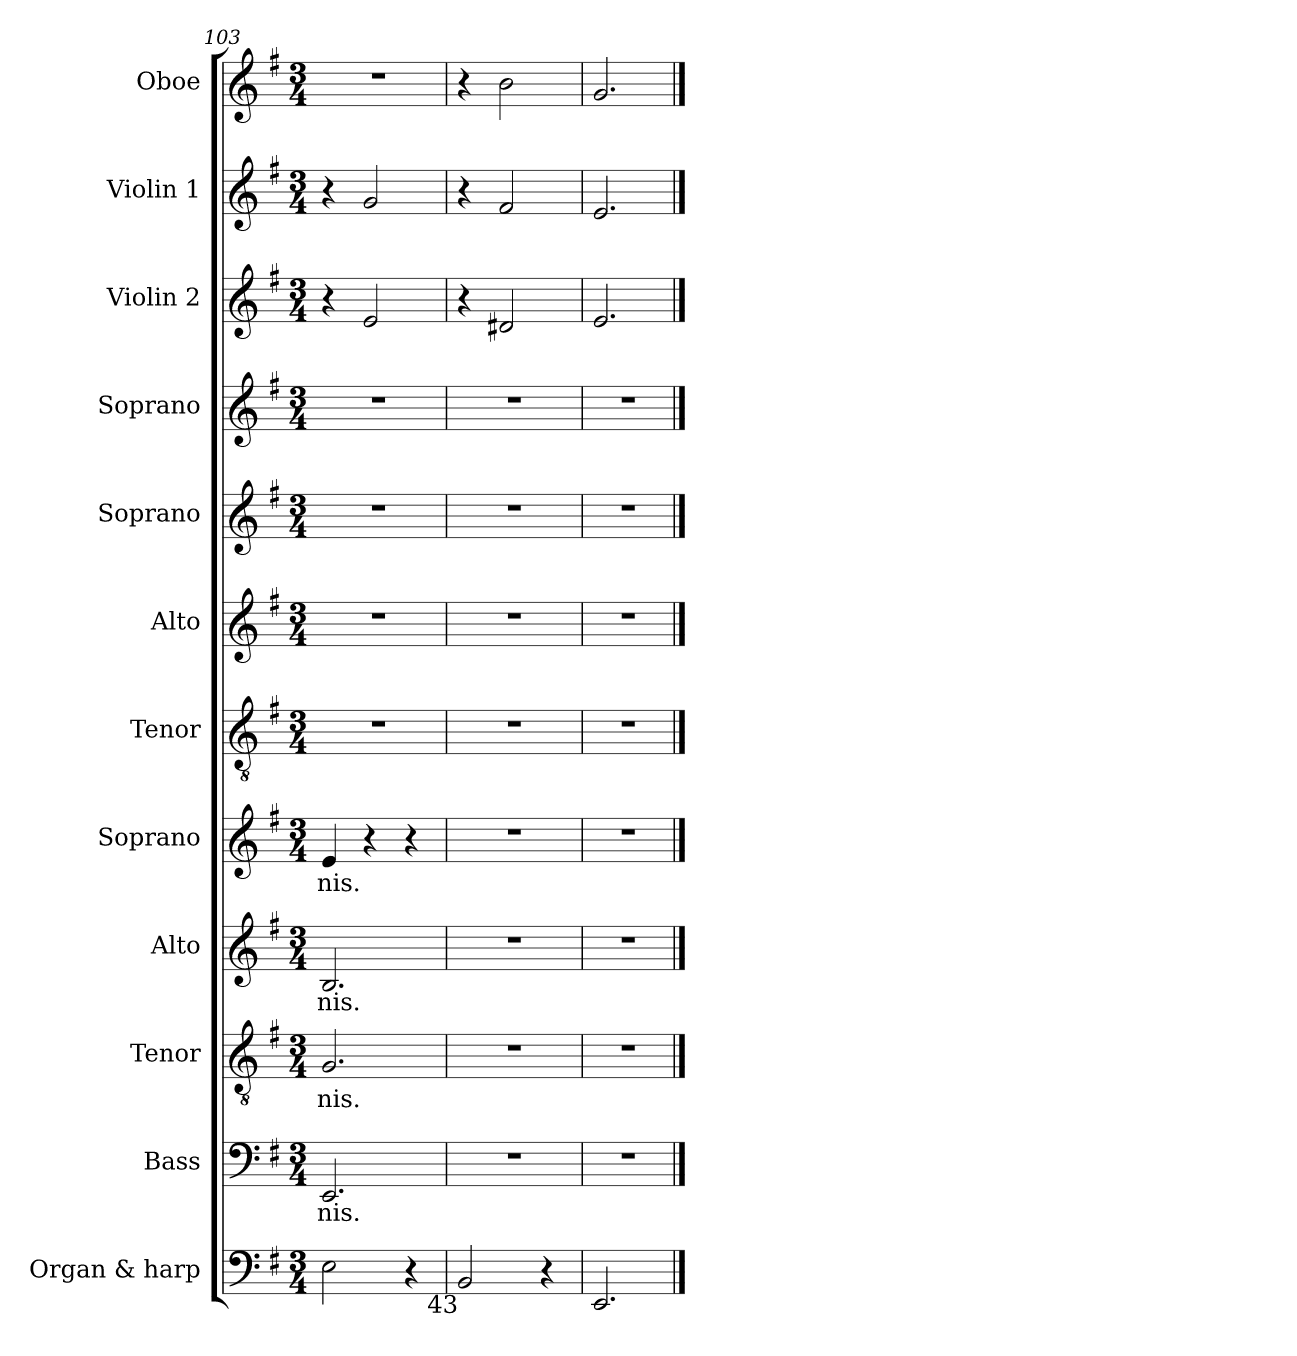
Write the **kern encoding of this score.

**kern	**kern	**text	**kern	**text	**kern	**text	**kern	**text	**kern	**kern	**kern	**kern	**kern	**kern	**kern
*part12	*part11	*part11	*part10	*part10	*part9	*part9	*part8	*part8	*part7	*part6	*part5	*part4	*part3	*part2	*part1
*staff12	*staff11	*staff11	*staff10	*staff10	*staff9	*staff9	*staff8	*staff8	*staff7	*staff6	*staff5	*staff4	*staff3	*staff2	*staff1
*I"Organ & harp	*I"Bass	*	*I"Tenor	*	*I"Alto	*	*I"Soprano	*	*I"Tenor	*I"Alto	*I"Soprano	*I"Soprano	*I"Violin 2	*I"Violin 1	*I"Oboe
*I'Org. & H.	*I'B.	*	*I'T.	*	*I'A.	*	*I'S.	*	*I'T.	*I'A.	*I'S.	*I'S.	*I'Vln. 2	*I'Vln. 1	*I'Ob.
*clefF4	*clefF4	*	*clefGv2	*	*clefG2	*	*clefG2	*	*clefGv2	*clefG2	*clefG2	*clefG2	*clefG2	*clefG2	*clefG2
*	*	*	*ITrd7c12	*	*	*	*	*	*ITrd7c12	*	*	*	*	*	*
*k[f#]	*k[f#]	*	*k[f#]	*	*k[f#]	*	*k[f#]	*	*k[f#]	*k[f#]	*k[f#]	*k[f#]	*k[f#]	*k[f#]	*k[f#]
*G:	*G:	*	*G:	*	*G:	*	*G:	*	*G:	*G:	*G:	*G:	*G:	*G:	*G:
*M3/4	*M3/4	*	*M3/4	*	*M3/4	*	*M3/4	*	*M3/4	*M3/4	*M3/4	*M3/4	*M3/4	*M3/4	*M3/4
=103	=103	=103	=103	=103	=103	=103	=103	=103	=103	=103	=103	=103	=103	=103	=103
!	!	!LO:LY:b:color=#000000	!	!	!	!	!	!	!	!	!	!	!	!	!
!	!	!	!	!LO:LY:b:color=#000000	!	!	!	!	!	!	!	!	!	!	!
!	!	!	!	!	!	!LO:LY:b:color=#000000	!	!	!	!	!	!	!	!	!
!	!	!	!	!	!	!	!	!LO:LY:b:color=#000000	!LO:N:vis=1	!LO:N:vis=1	!LO:N:vis=1	!LO:N:vis=1	!	!	!LO:N:vis=1
2Ei\	2.EEi/	-nis.	2.GGi/	-nis.	2.Bi/	-nis.	4ei/	-nis.	2.r	2.r	2.r	2.r	4r	4r	2.r
.	.	.	.	.	.	.	4r	.	.	.	.	.	2ei/	2gi/	.
4r	.	.	.	.	.	.	4r	.	.	.	.	.	.	.	.
=104	=104	=104	=104	=104	=104	=104	=104	=104	=104	=104	=104	=104	=104	=104	=104
!LO:TX:b:rj:t=43	!	!	!	!	!	!	!	!	!	!	!	!	!	!	!
!	!LO:N:vis=1	!	!LO:N:vis=1	!	!LO:N:vis=1	!	!LO:N:vis=1	!	!LO:N:vis=1	!LO:N:vis=1	!LO:N:vis=1	!LO:N:vis=1	!	!	!
2BBi/	2.r	.	2.r	.	2.r	.	2.r	.	2.r	2.r	2.r	2.r	4r	4r	4r
.	.	.	.	.	.	.	.	.	.	.	.	.	2d#Xi/	2f#i/	2bi\
4r	.	.	.	.	.	.	.	.	.	.	.	.	.	.	.
=105	=105	=105	=105	=105	=105	=105	=105	=105	=105	=105	=105	=105	=105	=105	=105
!	!LO:N:vis=1	!	!LO:N:vis=1	!	!LO:N:vis=1	!	!LO:N:vis=1	!	!LO:N:vis=1	!LO:N:vis=1	!LO:N:vis=1	!LO:N:vis=1	!	!	!
2.EEi/	2.r	.	2.r	.	2.r	.	2.r	.	2.r	2.r	2.r	2.r	2.ei/	2.ei/	2.gi/
==	==	==	==	==	==	==	==	==	==	==	==	==	==	==	==
*-	*-	*-	*-	*-	*-	*-	*-	*-	*-	*-	*-	*-	*-	*-	*-
